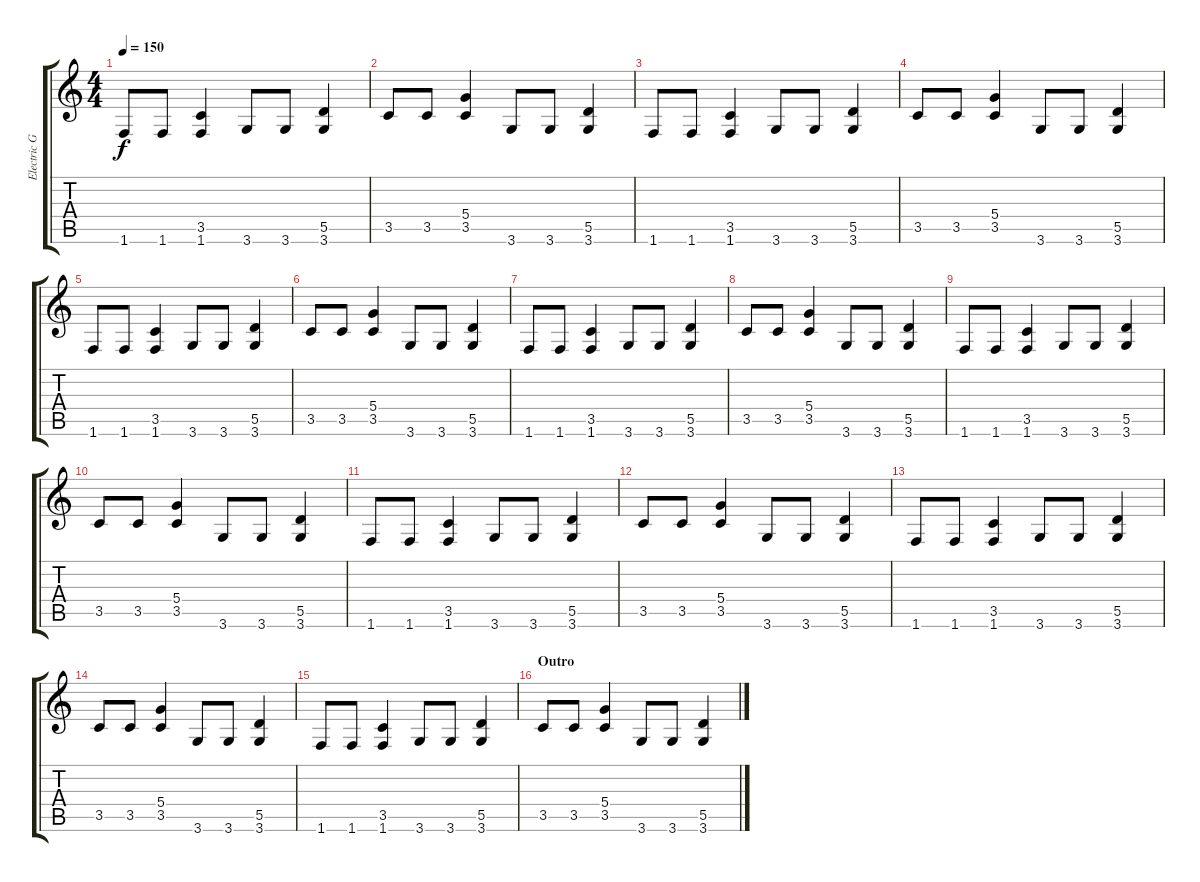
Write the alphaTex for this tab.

\track ("Electric Guitar" "Electric G") {instrument distortionguitar}
\staff {score tabs}
\tuning (E4 B3 G3 D3 A2 E2) {hide}
\ts (4 4)
\tempo 150
\clef g2
\ks c
1.6.8{dy f} 1.6.8 (3.5 1.6).4 3.6.8 3.6.8 (5.5 3.6).4 |
3.5.8 3.5.8 (5.4 3.5).4 3.6.8 3.6.8 (5.5 3.6).4 |
1.6.8 1.6.8 (3.5 1.6).4 3.6.8 3.6.8 (5.5 3.6).4 |
3.5.8 3.5.8 (5.4 3.5).4 3.6.8 3.6.8 (5.5 3.6).4 |
1.6.8 1.6.8 (3.5 1.6).4 3.6.8 3.6.8 (5.5 3.6).4 |
3.5.8 3.5.8 (5.4 3.5).4 3.6.8 3.6.8 (5.5 3.6).4 |
1.6.8 1.6.8 (3.5 1.6).4 3.6.8 3.6.8 (5.5 3.6).4 |
3.5.8 3.5.8 (5.4 3.5).4 3.6.8 3.6.8 (5.5 3.6).4 |
1.6.8 1.6.8 (3.5 1.6).4 3.6.8 3.6.8 (5.5 3.6).4 |
3.5.8 3.5.8 (5.4 3.5).4 3.6.8 3.6.8 (5.5 3.6).4 |
1.6.8 1.6.8 (3.5 1.6).4 3.6.8 3.6.8 (5.5 3.6).4 |
3.5.8 3.5.8 (5.4 3.5).4 3.6.8 3.6.8 (5.5 3.6).4 |
1.6.8 1.6.8 (3.5 1.6).4 3.6.8 3.6.8 (5.5 3.6).4 |
3.5.8 3.5.8 (5.4 3.5).4 3.6.8 3.6.8 (5.5 3.6).4 |
1.6.8 1.6.8 (3.5 1.6).4 3.6.8 3.6.8 (5.5 3.6).4 |
\section ("" "Outro")
3.5.8 3.5.8 (5.4 3.5).4 3.6.8 3.6.8 (5.5 3.6).4
